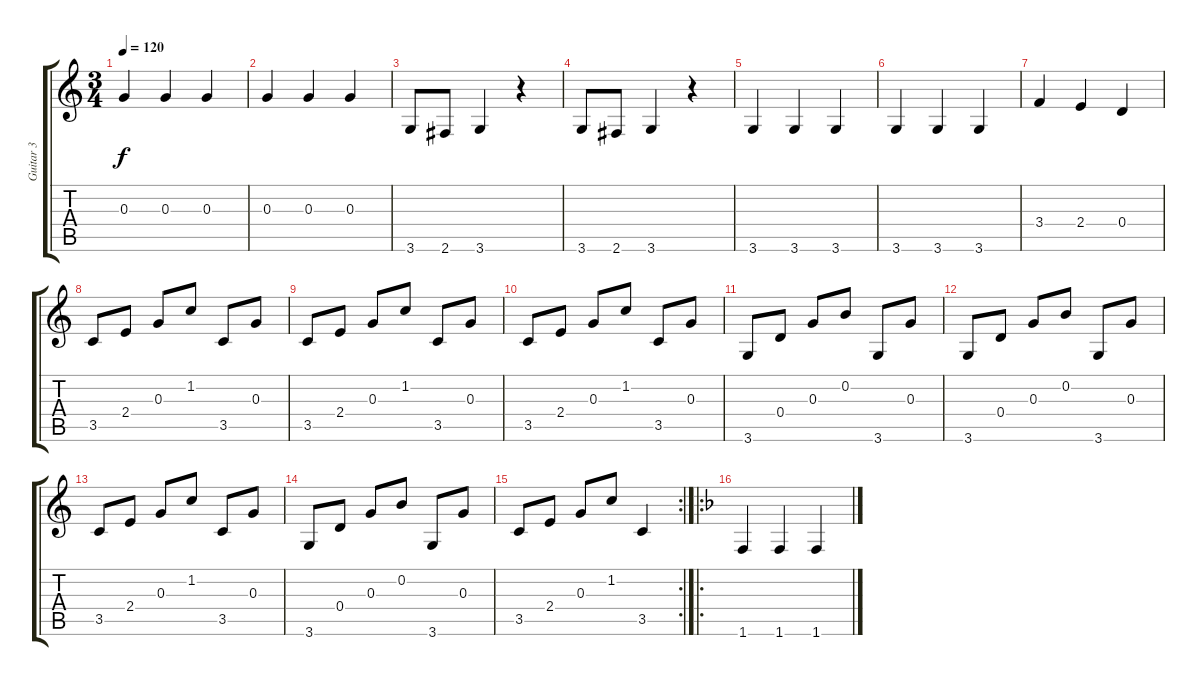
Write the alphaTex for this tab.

\track ("Guitar 3" "Guitar 3") {instrument acousticguitarnylon}
\staff {score tabs}
\tuning (E4 B3 G3 D3 A2 E2) {hide}
\ts (3 4)
\tempo 120
\clef g2
\ks c
0.3.4{dy f} 0.3.4 0.3.4 |
0.3.4 0.3.4 0.3.4 |
3.6.8 2.6.8 3.6.4 r.4 |
3.6.8 2.6.8 3.6.4 r.4 |
3.6.4 3.6.4 3.6.4 |
3.6.4 3.6.4 3.6.4 |
3.4.4 2.4.4 0.4.4 |
3.5.8 2.4.8 0.3.8 1.2.8 3.5.8 0.3.8 |
3.5.8 2.4.8 0.3.8 1.2.8 3.5.8 0.3.8 |
3.5.8 2.4.8 0.3.8 1.2.8 3.5.8 0.3.8 |
3.6.8 0.4.8 0.3.8 0.2.8 3.6.8 0.3.8 |
3.6.8 0.4.8 0.3.8 0.2.8 3.6.8 0.3.8 |
3.5.8 2.4.8 0.3.8 1.2.8 3.5.8 0.3.8 |
3.6.8 0.4.8 0.3.8 0.2.8 3.6.8 0.3.8 |
\rc 2
3.5.8 2.4.8 0.3.8 1.2.8 3.5.4 |
\ro
\ks f
1.6.4 1.6.4 1.6.4
